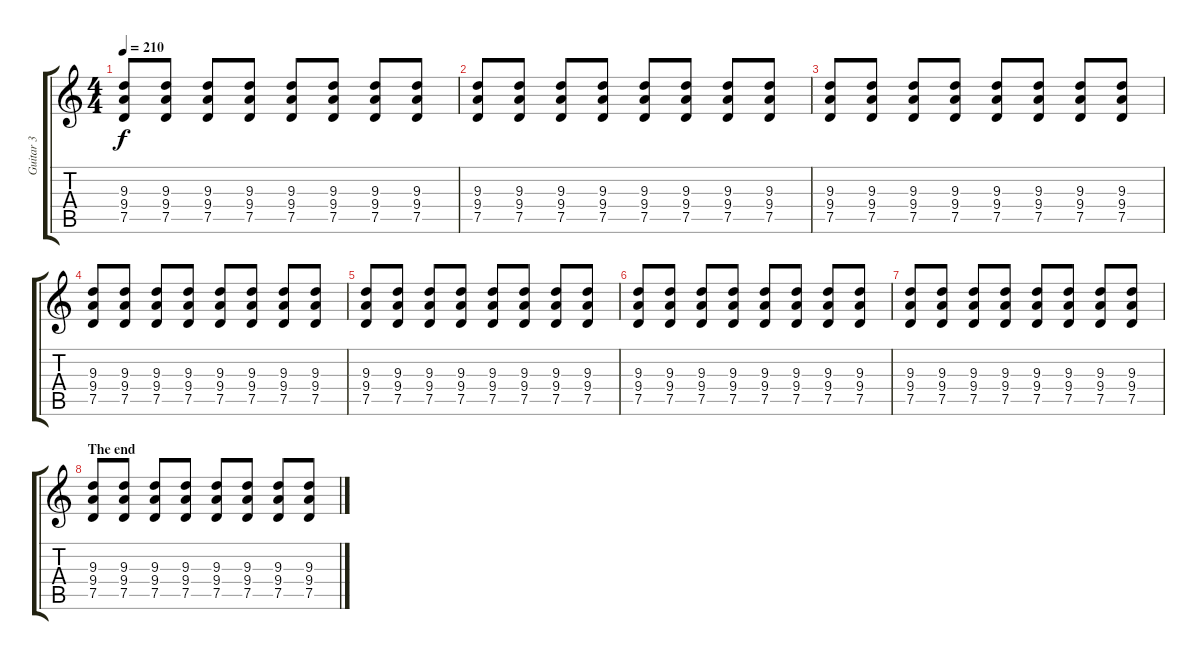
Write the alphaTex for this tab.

\track ("Guitar 3" "Guitar 3") {instrument distortionguitar}
\staff {score tabs}
\tuning (D4 A3 F3 C3 G2 D2) {hide}
\ts (4 4)
\tempo 210
\clef g2
\ks c
(9.3 9.4 7.5).8{dy f} (9.3 9.4 7.5).8 (9.3 9.4 7.5).8 (9.3 9.4 7.5).8 (9.3 9.4 7.5).8 (9.3 9.4 7.5).8 (9.3 9.4 7.5).8 (9.3 9.4 7.5).8 |
(9.3 9.4 7.5).8 (9.3 9.4 7.5).8 (9.3 9.4 7.5).8 (9.3 9.4 7.5).8 (9.3 9.4 7.5).8 (9.3 9.4 7.5).8 (9.3 9.4 7.5).8 (9.3 9.4 7.5).8 |
(9.3 9.4 7.5).8 (9.3 9.4 7.5).8 (9.3 9.4 7.5).8 (9.3 9.4 7.5).8 (9.3 9.4 7.5).8 (9.3 9.4 7.5).8 (9.3 9.4 7.5).8 (9.3 9.4 7.5).8 |
(9.3 9.4 7.5).8 (9.3 9.4 7.5).8 (9.3 9.4 7.5).8 (9.3 9.4 7.5).8 (9.3 9.4 7.5).8 (9.3 9.4 7.5).8 (9.3 9.4 7.5).8 (9.3 9.4 7.5).8 |
(9.3 9.4 7.5).8 (9.3 9.4 7.5).8 (9.3 9.4 7.5).8 (9.3 9.4 7.5).8 (9.3 9.4 7.5).8 (9.3 9.4 7.5).8 (9.3 9.4 7.5).8 (9.3 9.4 7.5).8 |
(9.3 9.4 7.5).8 (9.3 9.4 7.5).8 (9.3 9.4 7.5).8 (9.3 9.4 7.5).8 (9.3 9.4 7.5).8 (9.3 9.4 7.5).8 (9.3 9.4 7.5).8 (9.3 9.4 7.5).8 |
(9.3 9.4 7.5).8 (9.3 9.4 7.5).8 (9.3 9.4 7.5).8 (9.3 9.4 7.5).8 (9.3 9.4 7.5).8 (9.3 9.4 7.5).8 (9.3 9.4 7.5).8 (9.3 9.4 7.5).8 |
\section ("" "The end")
(9.3 9.4 7.5).8 (9.3 9.4 7.5).8 (9.3 9.4 7.5).8 (9.3 9.4 7.5).8 (9.3 9.4 7.5).8 (9.3 9.4 7.5).8 (9.3 9.4 7.5).8 (9.3 9.4 7.5).8
